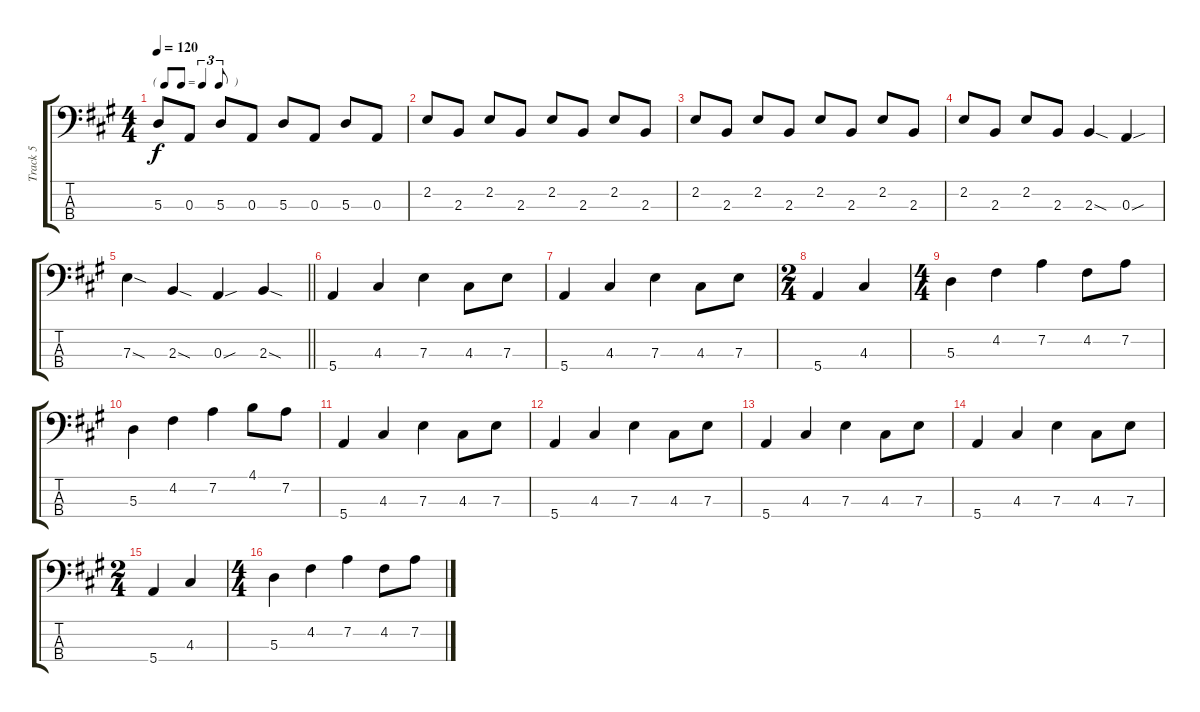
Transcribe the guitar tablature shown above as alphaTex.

\track ("Track 5" "Track 5") {instrument electricbassfinger}
\staff {score tabs}
\tuning (G2 D2 A1 E1) {hide}
\ts (4 4)
\tf triplet8th
\tempo 120
\clef f4
\ks a
5.3.8{dy f} 0.3.8 5.3.8 0.3.8 5.3.8 0.3.8 5.3.8 0.3.8 |
2.2.8 2.3.8 2.2.8 2.3.8 2.2.8 2.3.8 2.2.8 2.3.8 |
2.2.8 2.3.8 2.2.8 2.3.8 2.2.8 2.3.8 2.2.8 2.3.8 |
2.2.8 2.3.8 2.2.8 2.3.8 2.3{sod}.4 0.3{sou}.4 |
\barLineRight lightlight
7.3{sod}.4 2.3{sod}.4 0.3{sou}.4 2.3{sod}.4 |
5.4.4 4.3.4 7.3.4 4.3.8 7.3.8 |
5.4.4 4.3.4 7.3.4 4.3.8 7.3.8 |
\ts (2 4)
5.4.4 4.3.4 |
\ts (4 4)
5.3.4 4.2.4 7.2.4 4.2.8 7.2.8 |
5.3.4 4.2.4 7.2.4 4.1.8 7.2.8 |
5.4.4 4.3.4 7.3.4 4.3.8 7.3.8 |
5.4.4 4.3.4 7.3.4 4.3.8 7.3.8 |
5.4.4 4.3.4 7.3.4 4.3.8 7.3.8 |
5.4.4 4.3.4 7.3.4 4.3.8 7.3.8 |
\ts (2 4)
5.4.4 4.3.4 |
\ts (4 4)
5.3.4 4.2.4 7.2.4 4.2.8 7.2.8
